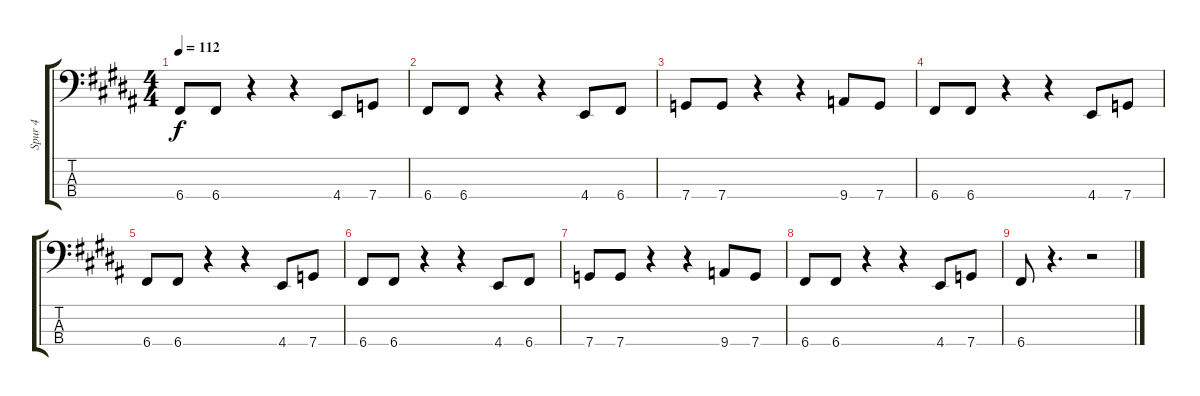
\track ("Spur 4" "Spur 4") {instrument electricbasspick}
\staff {score tabs}
\tuning (F2 C2 G1 C1) {hide}
\ts (4 4)
\tempo 112
\clef f4
\ks b
6.4.8{dy f} 6.4.8 r.4 r.4 4.4.8 7.4.8 |
6.4.8 6.4.8 r.4 r.4 4.4.8 6.4.8 |
7.4.8 7.4.8 r.4 r.4 9.4.8 7.4.8 |
6.4.8 6.4.8 r.4 r.4 4.4.8 7.4.8 |
6.4.8 6.4.8 r.4 r.4 4.4.8 7.4.8 |
6.4.8 6.4.8 r.4 r.4 4.4.8 6.4.8 |
7.4.8 7.4.8 r.4 r.4 9.4.8 7.4.8 |
6.4.8 6.4.8 r.4 r.4 4.4.8 7.4.8 |
6.4.8 r.4{d} r.2
